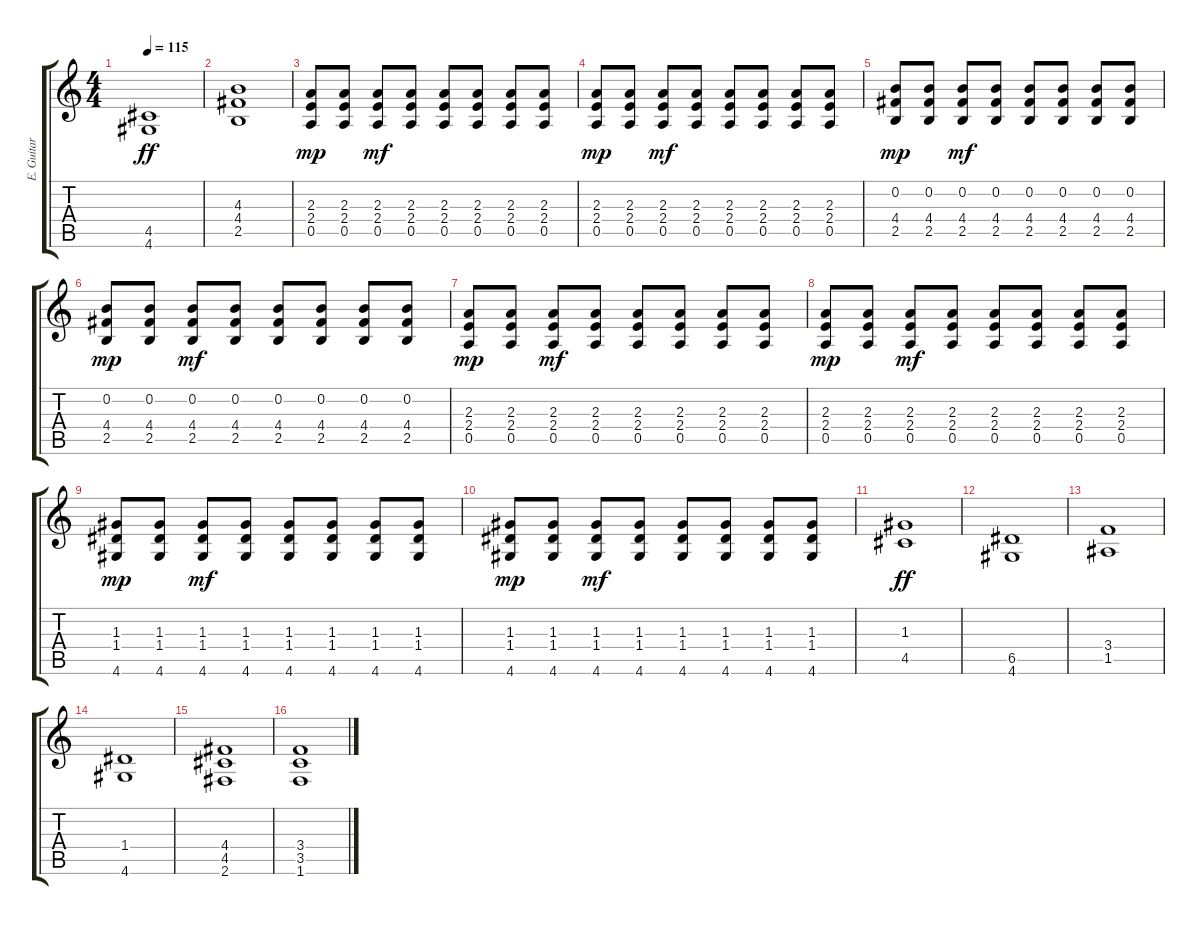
\track ("E. Guitar II" "E. Guitar ") {instrument distortionguitar}
\staff {score tabs}
\tuning (E4 B3 G3 D3 A2 E2) {hide}
\ts (4 4)
\tempo 115
\clef g2
\ks c
(4.5 4.6).1{dy ff} |
(4.3 4.4 2.5).1 |
(2.3 2.4 0.5).8{dy mp} (2.3 2.4 0.5).8 (2.3 2.4 0.5).8{dy mf} (2.3 2.4 0.5).8 (2.3 2.4 0.5).8 (2.3 2.4 0.5).8 (2.3 2.4 0.5).8 (2.3 2.4 0.5).8 |
(2.3 2.4 0.5).8{dy mp} (2.3 2.4 0.5).8 (2.3 2.4 0.5).8{dy mf} (2.3 2.4 0.5).8 (2.3 2.4 0.5).8 (2.3 2.4 0.5).8 (2.3 2.4 0.5).8 (2.3 2.4 0.5).8 |
(0.2 4.4 2.5).8{dy mp} (0.2 4.4 2.5).8 (0.2 4.4 2.5).8{dy mf} (0.2 4.4 2.5).8 (0.2 4.4 2.5).8 (0.2 4.4 2.5).8 (0.2 4.4 2.5).8 (0.2 4.4 2.5).8 |
(0.2 4.4 2.5).8{dy mp} (0.2 4.4 2.5).8 (0.2 4.4 2.5).8{dy mf} (0.2 4.4 2.5).8 (0.2 4.4 2.5).8 (0.2 4.4 2.5).8 (0.2 4.4 2.5).8 (0.2 4.4 2.5).8 |
(2.3 2.4 0.5).8{dy mp} (2.3 2.4 0.5).8 (2.3 2.4 0.5).8{dy mf} (2.3 2.4 0.5).8 (2.3 2.4 0.5).8 (2.3 2.4 0.5).8 (2.3 2.4 0.5).8 (2.3 2.4 0.5).8 |
(2.3 2.4 0.5).8{dy mp} (2.3 2.4 0.5).8 (2.3 2.4 0.5).8{dy mf} (2.3 2.4 0.5).8 (2.3 2.4 0.5).8 (2.3 2.4 0.5).8 (2.3 2.4 0.5).8 (2.3 2.4 0.5).8 |
(1.3 1.4 4.6).8{dy mp} (1.3 1.4 4.6).8 (1.3 1.4 4.6).8{dy mf} (1.3 1.4 4.6).8 (1.3 1.4 4.6).8 (1.3 1.4 4.6).8 (1.3 1.4 4.6).8 (1.3 1.4 4.6).8 |
(1.3 1.4 4.6).8{dy mp} (1.3 1.4 4.6).8 (1.3 1.4 4.6).8{dy mf} (1.3 1.4 4.6).8 (1.3 1.4 4.6).8 (1.3 1.4 4.6).8 (1.3 1.4 4.6).8 (1.3 1.4 4.6).8 |
(1.3 4.5).1{dy ff} |
(6.5 4.6).1 |
(3.4 1.5).1 |
(1.4 4.6).1 |
(4.4 4.5 2.6).1 |
(3.4 3.5 1.6).1
